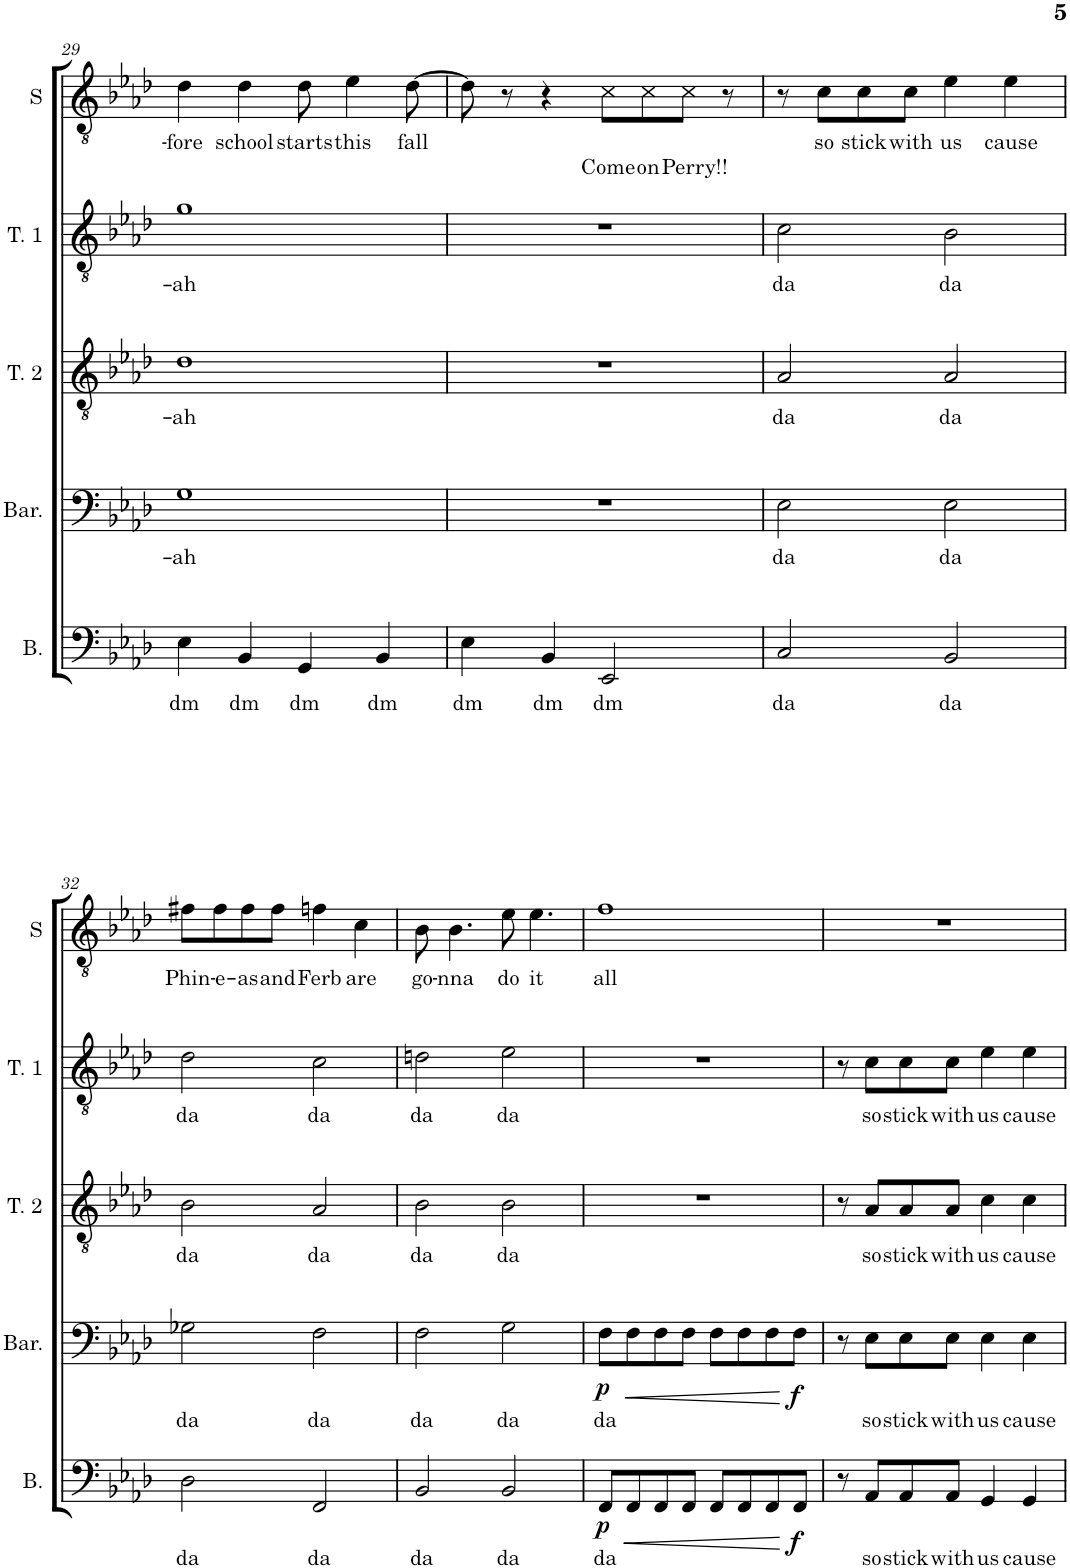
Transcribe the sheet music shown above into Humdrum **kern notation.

**kern	**text	**dynam	**kern	**text	**dynam	**kern	**text	**kern	**text	**kern	**text	**text
*part5	*part5	*part5	*part4	*part4	*part4	*part3	*part3	*part2	*part2	*part1	*part1	*part1
*staff5	*staff5	*staff5	*staff4	*staff4	*staff4	*staff3	*staff3	*staff2	*staff2	*staff1	*staff1	*staff1
*I"Bass	*	*	*I"Baritone	*	*	*I"Tenor 2	*	*I"Tenor 1	*	*I"Solo	*	*
*I'B.	*	*	*I'Bar.	*	*	*I'T. 2	*	*I'T. 1	*	*I'S	*	*
!!LO:PB:g=z
*clefF4	*	*	*clefF4	*	*	*clefGv2	*	*clefGv2	*	*clefGv2	*	*
*k[b-e-a-d-]	*	*	*k[b-e-a-d-]	*	*	*k[b-e-a-d-]	*	*k[b-e-a-d-]	*	*k[b-e-a-d-]	*	*
*M4/4	*	*	*M4/4	*	*	*M4/4	*	*M4/4	*	*M4/4	*	*
=29	=29	=29	=29	=29	=29	=29	=29	=29	=29	=29	=29	=29
!	!LO:LY:b	!	!	!LO:LY:b	!	!	!LO:LY:b	!	!LO:LY:b	!	!LO:LY:b	!
4E-\	dm	.	1G	ah	.	1d-	ah	1g	ah	4d-\	-fore	.
!	!LO:LY:b	!	!	!	!	!	!	!	!	!	!LO:LY:b	!
4BB-/	dm	.	.	.	.	.	.	.	.	4d-\	school	.
!	!LO:LY:b	!	!	!	!	!	!	!	!	!	!LO:LY:b	!
4GG/	dm	.	.	.	.	.	.	.	.	8d-\	starts	.
!	!	!	!	!	!	!	!	!	!	!	!LO:LY:b	!
.	.	.	.	.	.	.	.	.	.	4e-\	this	.
!	!LO:LY:b	!	!	!	!	!	!	!	!	!	!	!
4BB-/	dm	.	.	.	.	.	.	.	.	.	.	.
!	!	!	!	!	!	!	!	!	!	!	!LO:LY:b	!
.	.	.	.	.	.	.	.	.	.	[8d-\	fall	.
=30	=30	=30	=30	=30	=30	=30	=30	=30	=30	=30	=30	=30
!	!LO:LY:b	!	!	!	!	!	!	!	!	!	!	!
4E-\	dm	.	1r	.	.	1r	.	1r	.	8d-\]	.	.
.	.	.	.	.	.	.	.	.	.	8r	.	.
!	!LO:LY:b	!	!	!	!	!	!	!	!	!	!	!
4BB-/	dm	.	.	.	.	.	.	.	.	4r	.	.
!	!LO:LY:b	!	!	!	!	!	!	!	!	!	!	!LO:LY:b
2EE-/	dm	.	.	.	.	.	.	.	.	8c\L	.	Come
!	!	!	!	!	!	!	!	!	!	!	!	!LO:LY:b
.	.	.	.	.	.	.	.	.	.	8c\	.	on
!	!	!	!	!	!	!	!	!	!	!	!	!LO:LY:b
.	.	.	.	.	.	.	.	.	.	8c\J	.	Perry!!
.	.	.	.	.	.	.	.	.	.	8r	.	.
=31	=31	=31	=31	=31	=31	=31	=31	=31	=31	=31	=31	=31
!	!LO:LY:b	!	!	!LO:LY:b	!	!	!LO:LY:b	!	!LO:LY:b	!	!	!
2C/	da	.	2E-\	da	.	2A-/	da	2c\	da	8r	.	.
!	!	!	!	!	!	!	!	!	!	!	!LO:LY:b	!
.	.	.	.	.	.	.	.	.	.	8c\L	so	.
!	!	!	!	!	!	!	!	!	!	!	!LO:LY:b	!
.	.	.	.	.	.	.	.	.	.	8c\	stick	.
!	!	!	!	!	!	!	!	!	!	!	!LO:LY:b	!
.	.	.	.	.	.	.	.	.	.	8c\J	with	.
!	!LO:LY:b	!	!	!LO:LY:b	!	!	!LO:LY:b	!	!LO:LY:b	!	!LO:LY:b	!
2BB-/	da	.	2E-\	da	.	2A-/	da	2B-\	da	4e-\	us	.
!	!	!	!	!	!	!	!	!	!	!	!LO:LY:b	!
.	.	.	.	.	.	.	.	.	.	4e-\	cause	.
!!LO:LB:g=z
=32	=32	=32	=32	=32	=32	=32	=32	=32	=32	=32	=32	=32
!	!LO:LY:b	!	!	!LO:LY:b	!	!	!LO:LY:b	!	!LO:LY:b	!	!LO:LY:b	!
2D-\	da	.	2G-X\	da	.	2B-\	da	2d-\	da	8f#X\L	Phin-	.
!	!	!	!	!	!	!	!	!	!	!	!LO:LY:b	!
.	.	.	.	.	.	.	.	.	.	8f#\	-e-	.
!	!	!	!	!	!	!	!	!	!	!	!LO:LY:b	!
.	.	.	.	.	.	.	.	.	.	8f#\	-as	.
!	!	!	!	!	!	!	!	!	!	!	!LO:LY:b	!
.	.	.	.	.	.	.	.	.	.	8f#\J	and	.
!	!LO:LY:b	!	!	!LO:LY:b	!	!	!LO:LY:b	!	!LO:LY:b	!	!LO:LY:b	!
2FF/	da	.	2F\	da	.	2A-/	da	2c\	da	4fn\	Ferb	.
!	!	!	!	!	!	!	!	!	!	!	!LO:LY:b	!
.	.	.	.	.	.	.	.	.	.	4c\	are	.
=33	=33	=33	=33	=33	=33	=33	=33	=33	=33	=33	=33	=33
!	!LO:LY:b	!	!	!LO:LY:b	!	!	!LO:LY:b	!	!LO:LY:b	!	!LO:LY:b	!
2BB-/	da	.	2F\	da	.	2B-\	da	2dn\	da	8B-\	go-	.
!	!	!	!	!	!	!	!	!	!	!	!LO:LY:b	!
.	.	.	.	.	.	.	.	.	.	4.B-\	-nna	.
!	!LO:LY:b	!	!	!LO:LY:b	!	!	!LO:LY:b	!	!LO:LY:b	!	!LO:LY:b	!
2BB-/	da	.	2G\	da	.	2B-\	da	2e-\	da	8e-\	do	.
!	!	!	!	!	!	!	!	!	!	!	!LO:LY:b	!
.	.	.	.	.	.	.	.	.	.	4.e-\	it	.
=34	=34	=34	=34	=34	=34	=34	=34	=34	=34	=34	=34	=34
!	!LO:LY:b	!LO:DY:b	!	!LO:LY:b	!LO:DY:b	!	!	!	!	!	!LO:LY:b	!
8FF/L	da	p	8F\L	da	p	1r	.	1r	.	1f	all	.
!	!	!LO:HP:b	!	!	!LO:HP:b	!	!	!	!	!	!	!
8FF/	.	<	8F\	.	<	.	.	.	.	.	.	.
8FF/	.	.	8F\	.	.	.	.	.	.	.	.	.
8FF/J	.	.	8F\J	.	.	.	.	.	.	.	.	.
8FF/L	.	.	8F\L	.	.	.	.	.	.	.	.	.
8FF/	.	.	8F\	.	.	.	.	.	.	.	.	.
8FF/	.	.	8F\	.	.	.	.	.	.	.	.	.
!	!	!LO:DY:n=1:b	!	!	!LO:DY:n=1:b	!	!	!	!	!	!	!
8FF/J	.	[ f	8F\J	.	[ f	.	.	.	.	.	.	.
=35	=35	=35	=35	=35	=35	=35	=35	=35	=35	=35	=35	=35
8r	.	.	8r	.	.	8r	.	8r	.	1r	.	.
!	!LO:LY:b	!	!	!LO:LY:b	!	!	!LO:LY:b	!	!LO:LY:b	!	!	!
8AA-/L	so	.	8E-\L	so	.	8A-/L	so	8c\L	so	.	.	.
!	!LO:LY:b	!	!	!LO:LY:b	!	!	!LO:LY:b	!	!LO:LY:b	!	!	!
8AA-/	stick	.	8E-\	stick	.	8A-/	stick	8c\	stick	.	.	.
!	!LO:LY:b	!	!	!LO:LY:b	!	!	!LO:LY:b	!	!LO:LY:b	!	!	!
8AA-/J	with	.	8E-\J	with	.	8A-/J	with	8c\J	with	.	.	.
!	!LO:LY:b	!	!	!LO:LY:b	!	!	!LO:LY:b	!	!LO:LY:b	!	!	!
4GG/	us	.	4E-\	us	.	4c\	us	4e-\	us	.	.	.
!	!LO:LY:b	!	!	!LO:LY:b	!	!	!LO:LY:b	!	!LO:LY:b	!	!	!
4GG/	cause	.	4E-\	cause	.	4c\	cause	4e-\	cause	.	.	.
=	=	=	=	=	=	=	=	=	=	=	=	=
*-	*-	*-	*-	*-	*-	*-	*-	*-	*-	*-	*-	*-
